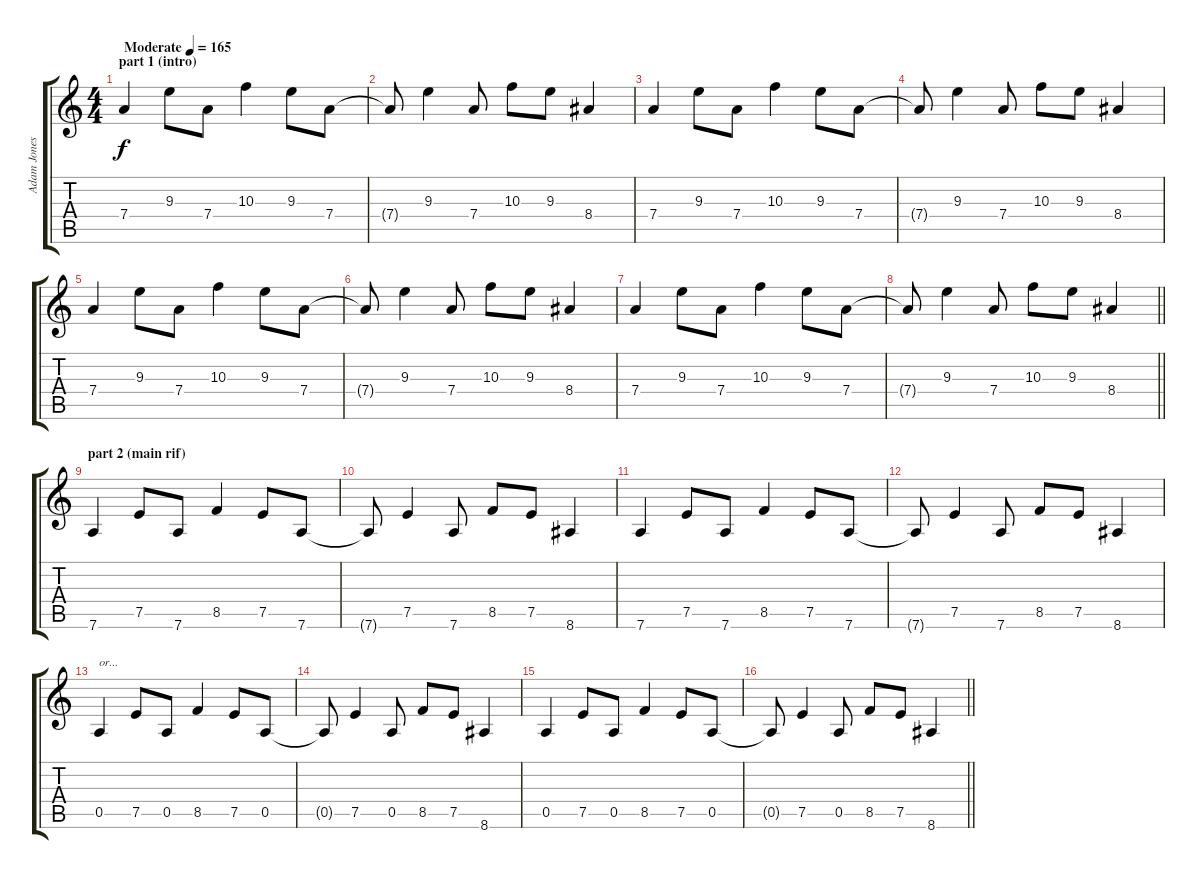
\track ("Adam Jones / guitar" "Adam Jones") {instrument distortionguitar}
\staff {score tabs}
\tuning (E4 B3 G3 D3 A2 D2) {hide}
\ts (4 4)
\section ("" "part 1 (intro)")
\tempo (165 "Moderate")
\clef g2
\ks c
7.4.4{dy f instrument distortionguitar} 9.3.8 7.4.8 10.3.4 9.3.8 7.4.8 |
7.4{t}.8 9.3.4 7.4.8 10.3.8 9.3.8 8.4.4 |
7.4.4 9.3.8 7.4.8 10.3.4 9.3.8 7.4.8 |
7.4{t}.8 9.3.4 7.4.8 10.3.8 9.3.8 8.4.4 |
7.4.4 9.3.8 7.4.8 10.3.4 9.3.8 7.4.8 |
7.4{t}.8 9.3.4 7.4.8 10.3.8 9.3.8 8.4.4 |
7.4.4 9.3.8 7.4.8 10.3.4 9.3.8 7.4.8 |
\barLineRight lightlight
7.4{t}.8 9.3.4 7.4.8 10.3.8 9.3.8 8.4.4 |
\section ("" "part 2 (main rif)")
7.6.4 7.5.8 7.6.8 8.5.4 7.5.8 7.6.8 |
7.6{t}.8 7.5.4 7.6.8 8.5.8 7.5.8 8.6.4 |
7.6.4 7.5.8 7.6.8 8.5.4 7.5.8 7.6.8 |
7.6{t}.8 7.5.4 7.6.8 8.5.8 7.5.8 8.6.4 |
0.5.4{txt "or..."} 7.5.8 0.5.8 8.5.4 7.5.8 0.5.8 |
0.5{t}.8 7.5.4 0.5.8 8.5.8 7.5.8 8.6.4 |
0.5.4 7.5.8 0.5.8 8.5.4 7.5.8 0.5.8 |
\barLineRight lightlight
0.5{t}.8 7.5.4 0.5.8 8.5.8 7.5.8 8.6.4
